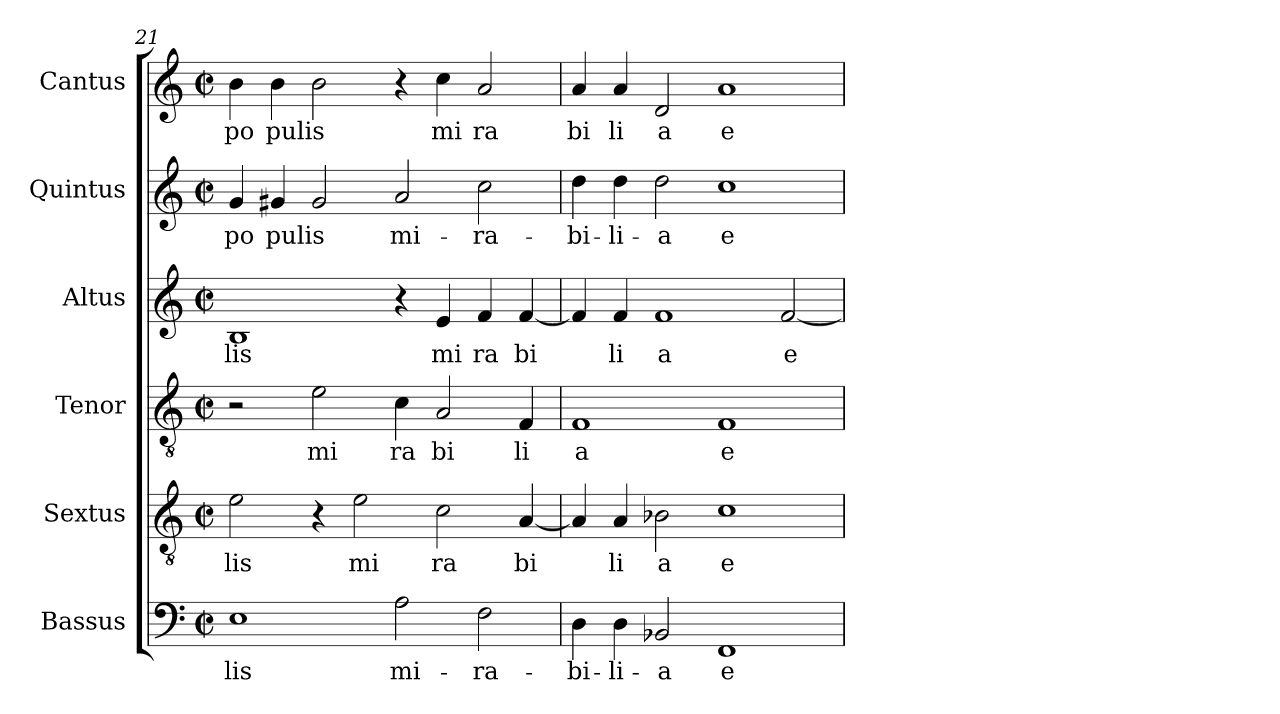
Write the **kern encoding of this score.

**kern	**text	**kern	**text	**kern	**text	**kern	**text	**kern	**text	**kern	**text
*part6	*part6	*part5	*part5	*part4	*part4	*part3	*part3	*part2	*part2	*part1	*part1
*staff6	*staff6	*staff5	*staff5	*staff4	*staff4	*staff3	*staff3	*staff2	*staff2	*staff1	*staff1
*I"Bassus	*	*I"Sextus	*	*I"Tenor	*	*I"Altus	*	*I"Quintus	*	*I"Cantus	*
*clefF4	*	*clefGv2	*	*clefGv2	*	*clefG2	*	*clefG2	*	*clefG2	*
*M2/2	*	*M2/2	*	*M2/2	*	*M2/2	*	*M2/2	*	*M2/2	*
*met(c|)	*	*met(c|)	*	*met(c|)	*	*met(c|)	*	*met(c|)	*	*met(c|)	*
=21	=21	=21	=21	=21	=21	=21	=21	=21	=21	=21	=21
!	!LO:LY:b:cj	!	!LO:LY:b:cj	!	!	!	!LO:LY:b:cj	!	!LO:LY:b:cj	!	!LO:LY:b:cj
1E	-lis	2e\	lis	2r	.	1B	lis	4g/	po	4b\	po
!	!	!	!	!	!	!	!	!	!LO:LY:b:cj	!	!LO:LY:b:cj
.	.	.	.	.	.	.	.	4g#X/	pulis	4b\	pulis
!	!	!	!	!	!LO:LY:b:cj	!	!	!	!	!	!
.	.	4r	.	2e\	mi	.	.	2g#/	.	2b\	.
!	!	!	!LO:LY:b:cj	!	!	!	!	!	!	!	!
.	.	2e\	mi	.	.	.	.	.	.	.	.
!	!LO:LY:b:cj	!	!	!	!LO:LY:b:cj	!	!	!	!LO:LY:b:cj	!	!
2A\	mi-	.	.	4c\	ra	4r	.	2a/	mi-	4r	.
!	!	!	!LO:LY:b:cj	!	!LO:LY:b:cj	!	!LO:LY:b:cj	!	!	!	!LO:LY:b:cj
.	.	2c\	ra	2A/	bi	4e/	mi	.	.	4cc\	mi
!	!LO:LY:b:cj	!	!	!	!	!	!LO:LY:b:cj	!	!LO:LY:b:cj	!	!LO:LY:b:cj
2F\	-ra-	.	.	.	.	4f/	ra	2cc\	-ra-	2a/	ra
!	!	!	!LO:LY:b:cj	!	!LO:LY:b:cj	!	!LO:LY:b:cj	!	!	!	!
.	.	[<4A/	bi	4F/	li	[<4f/	bi	.	.	.	.
=22	=22	=22	=22	=22	=22	=22	=22	=22	=22	=22	=22
!	!LO:LY:b:cj	!	!	!	!LO:LY:b:cj	!	!	!	!LO:LY:b:cj	!	!LO:LY:b:cj
4D\	-bi-	4A/]	.	1F	a	4f/]	.	4dd\	-bi-	4a/	bi
!	!LO:LY:b:cj	!	!LO:LY:b:cj	!	!	!	!LO:LY:b:cj	!	!LO:LY:b:cj	!	!LO:LY:b:cj
4D\	-li-	4A/	li	.	.	4f/	li	4dd\	-li-	4a/	li
!	!LO:LY:b:cj	!	!LO:LY:b:cj	!	!	!	!LO:LY:b:cj	!	!LO:LY:b:cj	!	!LO:LY:b:cj
2BB-X/	-a	2B-X\	a	.	.	1f	a	2dd\	-a	2d/	a
!	!LO:LY:b:cj	!	!LO:LY:b:cj	!	!LO:LY:b:cj	!	!	!	!LO:LY:b:cj	!	!LO:LY:b:cj
1FF	e-	1c	e	1F	e	.	.	1cc	e-	1a	e
!	!	!	!	!	!	!	!LO:LY:b:cj	!	!	!	!
.	.	.	.	.	.	[<2f/	e	.	.	.	.
=	=	=	=	=	=	=	=	=	=	=	=
*-	*-	*-	*-	*-	*-	*-	*-	*-	*-	*-	*-
